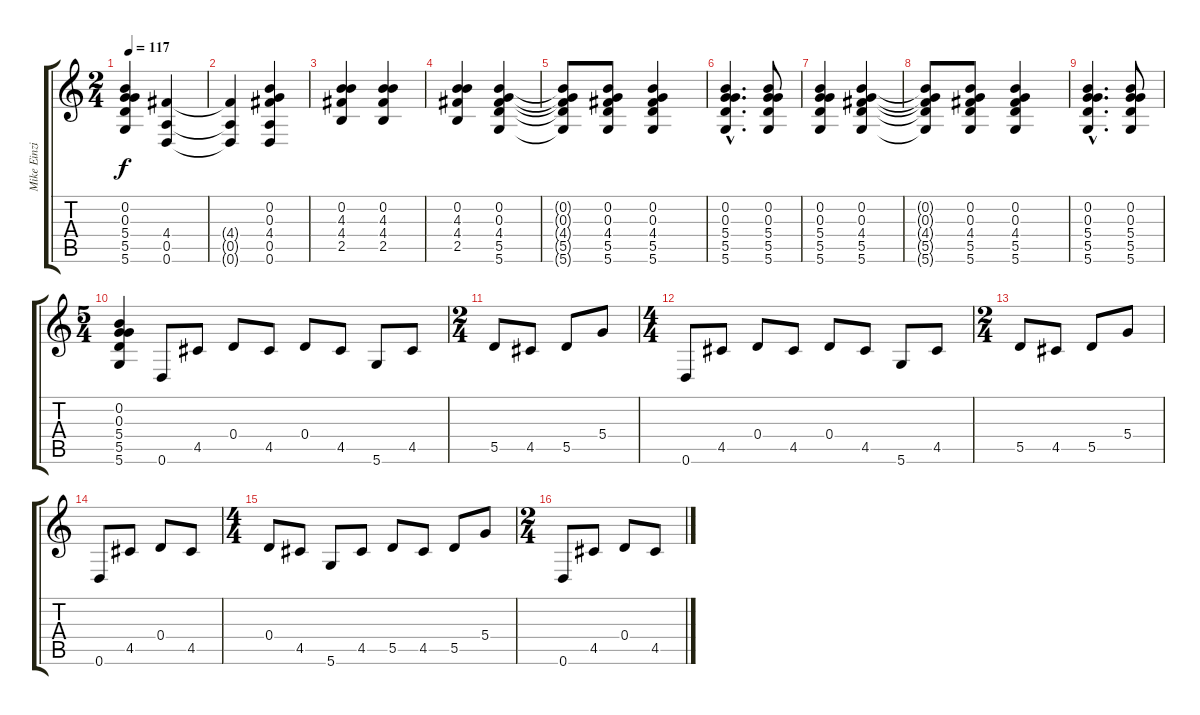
\track ("Mike Einziger-guitar" "Mike Einzi") {instrument acousticguitarsteel}
\staff {score tabs}
\tuning (E4 B3 G3 D3 A2 D2) {hide}
\ts (2 4)
\tempo 117
\clef g2
\ks c
(0.2 0.3 5.4 5.5 5.6).4{dy f} (4.4 0.5 0.6).4 |
(4.4{t} 0.5{t} 0.6{t}).4 (0.2 0.3 4.4 0.5 0.6).4 |
(0.2 4.3 4.4 2.5).4 (0.2 4.3 4.4 2.5).4 |
(0.2 4.3 4.4 2.5).4 (0.2 0.3 4.4 5.5 5.6).4 |
(0.2{t} 0.3{t} 4.4{t} 5.5{t} 5.6{t}).8 (0.2 0.3 4.4 5.5 5.6).8 (0.2 0.3 4.4 5.5 5.6).4 |
(0.2{hac} 0.3{hac} 5.4{hac} 5.5{hac} 5.6{hac}).4{d} (0.2 0.3 5.4 5.5 5.6).8 |
(0.2 0.3 5.4 5.5 5.6).4 (0.2 0.3 4.4 5.5 5.6).4 |
(0.2{t} 0.3{t} 4.4{t} 5.5{t} 5.6{t}).8 (0.2 0.3 4.4 5.5 5.6).8 (0.2 0.3 4.4 5.5 5.6).4 |
(0.2{hac} 0.3{hac} 5.4{hac} 5.5{hac} 5.6{hac}).4{d} (0.2 0.3 5.4 5.5 5.6).8 |
\ts (5 4)
(0.2 0.3 5.4 5.5 5.6).4 0.6.8 4.5.8 0.4.8 4.5.8 0.4.8 4.5.8 5.6.8 4.5.8 |
\ts (2 4)
5.5.8 4.5.8 5.5.8 5.4.8 |
\ts (4 4)
0.6.8 4.5.8 0.4.8 4.5.8 0.4.8 4.5.8 5.6.8 4.5.8 |
\ts (2 4)
5.5.8 4.5.8 5.5.8 5.4.8 |
0.6.8 4.5.8 0.4.8 4.5.8 |
\ts (4 4)
0.4.8 4.5.8 5.6.8 4.5.8 5.5.8 4.5.8 5.5.8 5.4.8 |
\ts (2 4)
0.6.8 4.5.8 0.4.8 4.5.8
